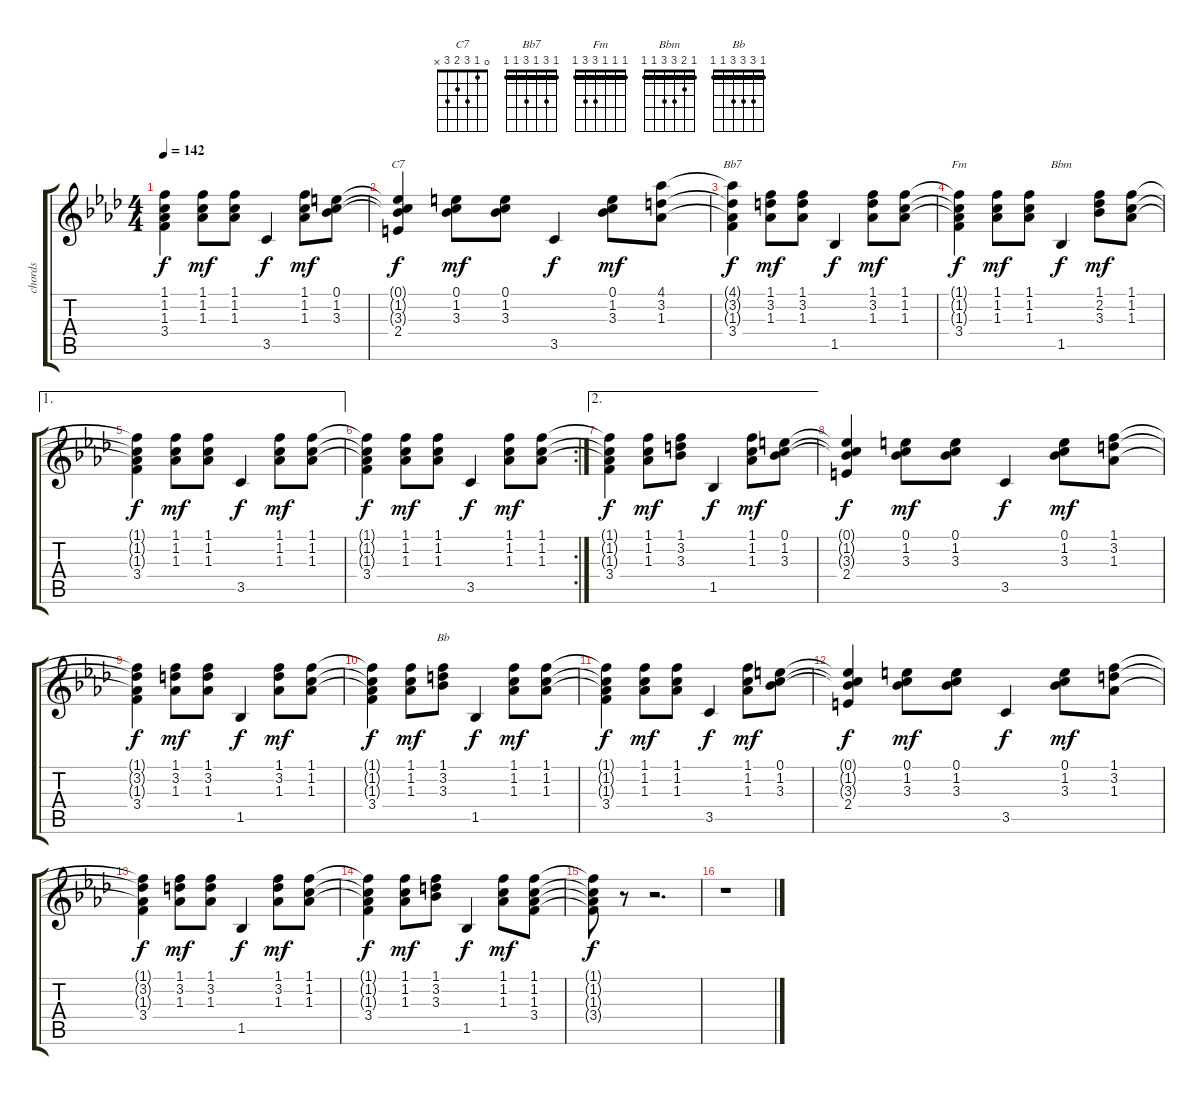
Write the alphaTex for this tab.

\track ("chords" "chords") {instrument acousticguitarnylon}
\staff {score tabs}
\tuning (E4 B3 G3 D3 A2 E2) {hide}
\chord ("C7" 0 1 3 2 3 x)
\chord ("Bb7" 1 3 1 3 1 1) {barre 1}
\chord ("Fm" 1 1 1 3 3 1) {barre 1}
\chord ("Bbm" 1 2 3 3 1 1) {barre 1}
\chord ("Bb" 1 3 3 3 1 1) {barre 1}
\ts (4 4)
\tempo 142
\clef g2
\ks fminor
(1.1{t} 1.2{t} 1.3{t} 3.4).4{dy f} (1.1 1.2 1.3).8{dy mf} (1.1 1.2 1.3).8 3.5.4{dy f} (1.1 1.2 1.3).8{dy mf} (0.1 1.2 3.3).8 |
(0.1{t} 1.2{t} 3.3{t} 2.4).4{ch "C7" dy f} (0.1 1.2 3.3).8{dy mf} (0.1 1.2 3.3).8 3.5.4{dy f} (0.1 1.2 3.3).8{dy mf} (4.1 3.2 1.3).8 |
(4.1{t} 3.2{t} 1.3{t} 3.4).4{ch "Bb7" dy f} (1.1 3.2 1.3).8{dy mf} (1.1 3.2 1.3).8 1.5.4{dy f} (1.1 3.2 1.3).8{dy mf} (1.1 1.2 1.3).8 |
(1.1{t} 1.2{t} 1.3{t} 3.4).4{ch "Fm" dy f} (1.1 1.2 1.3).8{dy mf} (1.1 1.2 1.3).8 1.5.4{ch "Bbm" dy f} (1.1 2.2 3.3).8{dy mf} (1.1 1.2 1.3).8 |
\ae 1
(1.1{t} 1.2{t} 1.3{t} 3.4).4{dy f} (1.1 1.2 1.3).8{dy mf} (1.1 1.2 1.3).8 3.5.4{dy f} (1.1 1.2 1.3).8{dy mf} (1.1 1.2 1.3).8 |
\rc 2
(1.1{t} 1.2{t} 1.3{t} 3.4).4{dy f} (1.1 1.2 1.3).8{dy mf} (1.1 1.2 1.3).8 3.5.4{dy f} (1.1 1.2 1.3).8{dy mf} (1.1 1.2 1.3).8 |
\ae 2
(1.1{t} 1.2{t} 1.3{t} 3.4).4{dy f} (1.1 1.2 1.3).8{dy mf} (1.1 3.2 3.3).8 1.5.4{dy f} (1.1 1.2 1.3).8{dy mf} (0.1 1.2 3.3).8 |
(0.1{t} 1.2{t} 3.3{t} 2.4).4{dy f} (0.1 1.2 3.3).8{dy mf} (0.1 1.2 3.3).8 3.5.4{dy f} (0.1 1.2 3.3).8{dy mf} (1.1 3.2 1.3).8 |
(1.1{t} 3.2{t} 1.3{t} 3.4).4{dy f} (1.1 3.2 1.3).8{dy mf} (1.1 3.2 1.3).8 1.5.4{dy f} (1.1 3.2 1.3).8{dy mf} (1.1 1.2 1.3).8 |
(1.1{t} 1.2{t} 1.3{t} 3.4).4{dy f} (1.1 1.2 1.3).8{dy mf} (1.1 3.2 3.3).8{ch "Bb"} 1.5.4{dy f} (1.1 1.2 1.3).8{dy mf} (1.1 1.2 1.3).8 |
(1.1{t} 1.2{t} 1.3{t} 3.4).4{dy f} (1.1 1.2 1.3).8{dy mf} (1.1 1.2 1.3).8 3.5.4{dy f} (1.1 1.2 1.3).8{dy mf} (0.1 1.2 3.3).8 |
(0.1{t} 1.2{t} 3.3{t} 2.4).4{dy f} (0.1 1.2 3.3).8{dy mf} (0.1 1.2 3.3).8 3.5.4{dy f} (0.1 1.2 3.3).8{dy mf} (1.1 3.2 1.3).8 |
(1.1{t} 3.2{t} 1.3{t} 3.4).4{dy f} (1.1 3.2 1.3).8{dy mf} (1.1 3.2 1.3).8 1.5.4{dy f} (1.1 3.2 1.3).8{dy mf} (1.1 1.2 1.3).8 |
(1.1{t} 1.2{t} 1.3{t} 3.4).4{dy f} (1.1 1.2 1.3).8{dy mf} (1.1 3.2 3.3).8 1.5.4{dy f} (1.1 1.2 1.3).8{dy mf} (1.1 1.2 1.3 3.4).8 |
(1.1{t} 1.2{t} 1.3{t} 3.4{t}).8{dy f} r.8 r.2{d} |
r.1
